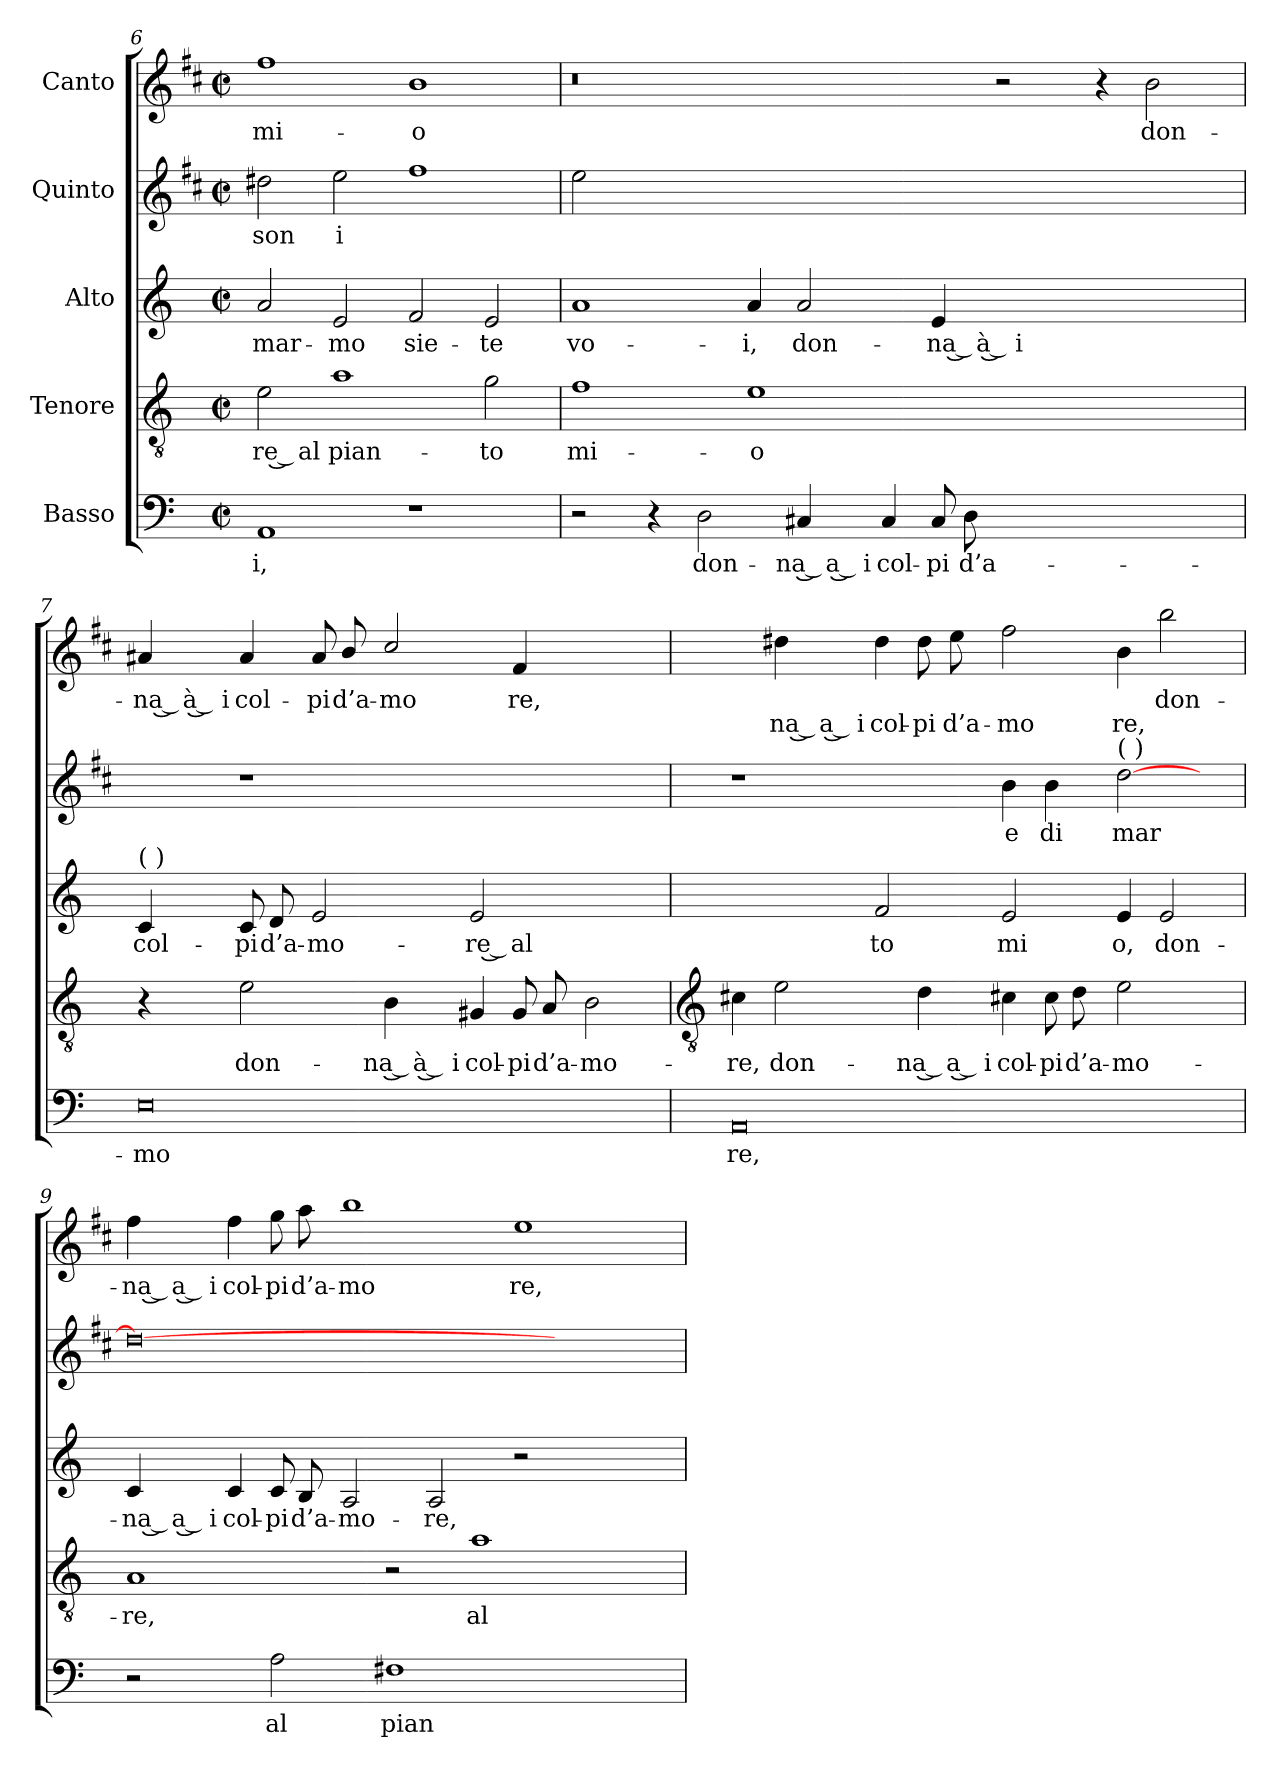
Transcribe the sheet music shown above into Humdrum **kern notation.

**kern	**text	**kern	**text	**kern	**text	**kern	**text	**kern	**text	**text
*part5	*part5	*part4	*part4	*part3	*part3	*part2	*part2	*part1	*part1	*part1
*staff5	*staff5	*staff4	*staff4	*staff3	*staff3	*staff2	*staff2	*staff1	*staff1	*staff1
*I"Basso	*	*I"Tenore	*	*I"Alto	*	*I"Quinto	*	*I"Canto	*	*
*clefF4	*	*clefGv2	*	*clefG2	*	*clefG2	*	*clefG2	*	*
*	*	*	*	*	*	*ITrd1c2	*	*ITrd1c2	*	*
*k[]	*	*k[]	*	*k[]	*	*k[]	*	*k[]	*	*
*C:	*	*C:	*	*C:	*	*C:	*	*C:	*	*
*M4/2	*	*M4/2	*	*M4/2	*	*M4/2	*	*M4/2	*	*
*met(c|)	*	*met(c|)	*	*met(c|)	*	*met(c|)	*	*met(c|)	*	*
=6	=6	=6	=6	=6	=6	=6	=6	=6	=6	=6
!	!LO:LY:b	!	!LO:LY:b	!	!LO:LY:b	!	!LO:LY:b	!	!LO:LY:b	!
*	*	*	*	*	*	*	*	*^	*	*
1AA	i,	2e	-re͜ al	2a	mar-	2cc#X	son	1ee	0ryy	mi-	.
!	!	!	!LO:LY:b	!	!LO:LY:b	!	!LO:LY:b	!	!	!	!
.	.	1a	pian-	2e	-mo	2dd	i	.	.	.	.
!	!	!	!	!	!LO:LY:b	!	!	!	!	!LO:LY:b	!
1r	.	.	.	2f	sie-	1ee	.	1a	.	-o	.
!	!	!	!LO:LY:b	!	!LO:LY:b	!	!	!	!	!	!
.	.	2g	-to	2e	-te	.	.	.	.	.	.
=7	=7	=7	=7	=7	=7	=7	=7	=7	=7	=7	=7
!	!	!	!LO:LY:b	!	!LO:LY:b	!	!	!	!	!	!
2r	.	1f	mi-	1a	vo-	2dd	.	0r	0ryy	.	.
!	!	!	!	!	!	!	!LO:LY:b	!	!	!	!
4r	.	.	.	.	.	[1eeyy	o,	.	.	.	.
!	!LO:LY:b	!	!	!	!	!	!	!	!	!	!
2D	don-	.	.	.	.	.	.	.	.	.	.
!	!	!	!LO:LY:b	!	!LO:LY:b	!	!	!	!	!	!
.	.	1e	-o	4a	-i,	.	.	.	.	.	.
!	!LO:LY:b	!	!	!	!LO:LY:b	!	!	!	!	!	!
4C#X	-na͜ a͜ i	.	.	2a	don-	.	.	.	.	.	.
!	!LO:LY:b	!	!	!	!	!	!	!	!	!	!
4C#	col-	.	.	.	.	2.eeyy_	.	.	.	.	.
!	!LO:LY:b	!	!	!	!LO:LY:b	!	!	!	!	!	!
8C#	-pi	.	.	4e	-na͜ à͜ i	.	.	.	.	.	.
!	!LO:LY:b	!	!	!	!	!	!	!	!	!	!
8D	d’a-	.	.	.	.	.	.	.	.	.	.
1ryy	.	1ryy	.	1ryy	.	.	.	2r	1ryy	.	.
.	.	.	.	.	.	1ryy	.	.	.	.	.
.	.	.	.	.	.	.	.	4r	.	.	.
!	!	!	!	!	!	!	!	!	!	!LO:LY:b	!
.	.	.	.	.	.	.	.	2a	.	don-	.
4ryy	.	4ryy	.	4ryy	.	.	.	.	4ryy	.	.
=7	=7	=7	=7	=7	=7	=7	=7	=7	=7	=7	=7
!	!	!	!	!LO:TX:a:t=(  )	!	!	!	!	!	!	!
!	!LO:LY:b	!	!	!	!LO:LY:b	!	!	!	!	!LO:LY:b	!
0E	-mo	4r	.	4c	col-	4eeyy]	.	4g#X	0ryy	-na͜ à͜ i	.
!	!	!	!LO:LY:b	!	!LO:LY:b	!	!	!	!	!LO:LY:b	!
.	.	2e	don-	8c	-pi	1r	.	4g#	.	col-	.
!	!	!	!	!	!LO:LY:b	!	!	!	!	!	!
.	.	.	.	8d	d’a-	.	.	.	.	.	.
!	!	!	!	!	!LO:LY:b	!	!	!	!	!LO:LY:b	!
.	.	.	.	2e	-mo-	.	.	8g#	.	-pi	.
!	!	!	!	!	!	!	!	!	!	!LO:LY:b	!
.	.	.	.	.	.	.	.	8a	.	d’a-	.
!	!	!	!LO:LY:b	!	!	!	!	!	!	!LO:LY:b	!
.	.	4B	-na͜ à͜ i	.	.	.	.	2b	.	-mo	.
!	!	!	!LO:LY:b	!	!LO:LY:b	!	!	!	!	!	!
.	.	4G#X	col-	2e	-re͜ al	.	.	.	.	.	.
!	!	!	!LO:LY:b	!	!	!	!	!	!	!LO:LY:b	!
.	.	8G#	-pi	.	.	2.ryy	.	4e	.	re,	.
!	!	!	!LO:LY:b	!	!	!	!	!	!	!	!
.	.	8A	d’a-	.	.	.	.	.	.	.	.
!	!	!	!LO:LY:b	!	!LO:LY:b	!	!	!	!	!	!LO:LY:b
.	.	2B	-mo-	[2gyy	pian	.	.	[4eeyy	.	.	don-
.	.	.	.	.	.	.	.	4ryy	.	.	.
*	*	*	*	*	*	*	*	*v	*v	*	*
!!LO:LB:g=z
=8	=8	=8	=8	=8	=8	=8	=8	=8	=8	=8
*	*	*clefGv2	*	*	*	*	*	*	*	*
!	!LO:LY:b	!	!LO:LY:b	!	!	!	!	!	!	!
0AA	re,	4c#X	-re,	2gyy]	.	1r	.	4eeyy]	.	.
!	!	!	!LO:LY:b	!	!	!	!	!	!	!LO:LY:b
.	.	2e	don-	.	.	.	.	4cc#X	.	-na͜ a͜ i
!	!	!	!	!	!LO:LY:b	!	!	!	!	!LO:LY:b
.	.	.	.	2f	to	.	.	4cc#	.	col-
!	!	!	!LO:LY:b	!	!	!	!	!	!	!LO:LY:b
.	.	4d	-na͜ a͜ i	.	.	.	.	8cc#	.	-pi
!	!	!	!	!	!	!	!	!	!	!LO:LY:b
.	.	.	.	.	.	.	.	8dd	.	d’a-
!	!	!	!LO:LY:b	!	!LO:LY:b	!	!LO:LY:b	!	!	!LO:LY:b
.	.	4c#X	col-	2e	mi	4a	e	2ee	.	-mo
!	!	!	!LO:LY:b	!	!	!	!LO:LY:b	!	!	!
.	.	8c#	-pi	.	.	4a	di	.	.	.
!	!	!	!LO:LY:b	!	!	!	!	!	!	!
.	.	8d	d’a-	.	.	.	.	.	.	.
!	!	!	!	!	!	!LO:TX:a:t=(  )	!	!	!	!
!	!	!	!LO:LY:b	!	!LO:LY:b	!	!LO:LY:b	!	!	!LO:LY:b
.	.	2e	-mo-	4e	o,	[2cc	mar	4a	.	re,
!	!	!	!	!	!LO:LY:b	!	!	!	!LO:LY:b	!
.	.	.	.	2e	don-	.	.	2aa	don-	.
4ryy	.	4ryy	.	.	.	4ryy	.	.	.	.
=9	=9	=9	=9	=9	=9	=9	=9	=9	=9	=9
!	!	!	!LO:LY:b	!	!LO:LY:b	!	!	!	!LO:LY:b	!
2r	.	1A	-re,	4c	-na͜ a͜ i	0cc_	.	4ee	-na͜ a͜ i	.
!	!	!	!	!	!LO:LY:b	!	!	!	!LO:LY:b	!
.	.	.	.	4c	col-	.	.	4ee	col-	.
!	!LO:LY:b	!	!	!	!LO:LY:b	!	!	!	!LO:LY:b	!
2A	al	.	.	8c	-pi	.	.	8ff	-pi	.
!	!	!	!	!	!LO:LY:b	!	!	!	!LO:LY:b	!
.	.	.	.	8B	d’a-	.	.	8gg	d’a-	.
!	!	!	!	!	!LO:LY:b	!	!	!	!LO:LY:b	!
.	.	.	.	2A	-mo-	.	.	1aa	-mo	.
!	!LO:LY:b	!	!	!	!	!	!	!	!	!
1F#X	pian-	2r	.	.	.	.	.	.	.	.
!	!	!	!	!	!LO:LY:b	!	!	!	!	!
.	.	.	.	2A	-re,	.	.	.	.	.
!	!	!	!LO:LY:b	!	!	!	!	!	!	!
.	.	1a	al	.	.	.	.	.	.	.
!	!	!	!	!	!	!	!	!	!LO:LY:b	!
.	.	.	.	2r	.	.	.	1dd	re,	.
2.ryy	.	.	.	.	.	2.ryy	.	.	.	.
.	.	.	.	2ryy	.	.	.	.	.	.
.	.	4ryy	.	.	.	.	.	.	.	.
=	=	=	=	=	=	=	=	=	=	=
*-	*-	*-	*-	*-	*-	*-	*-	*-	*-	*-
